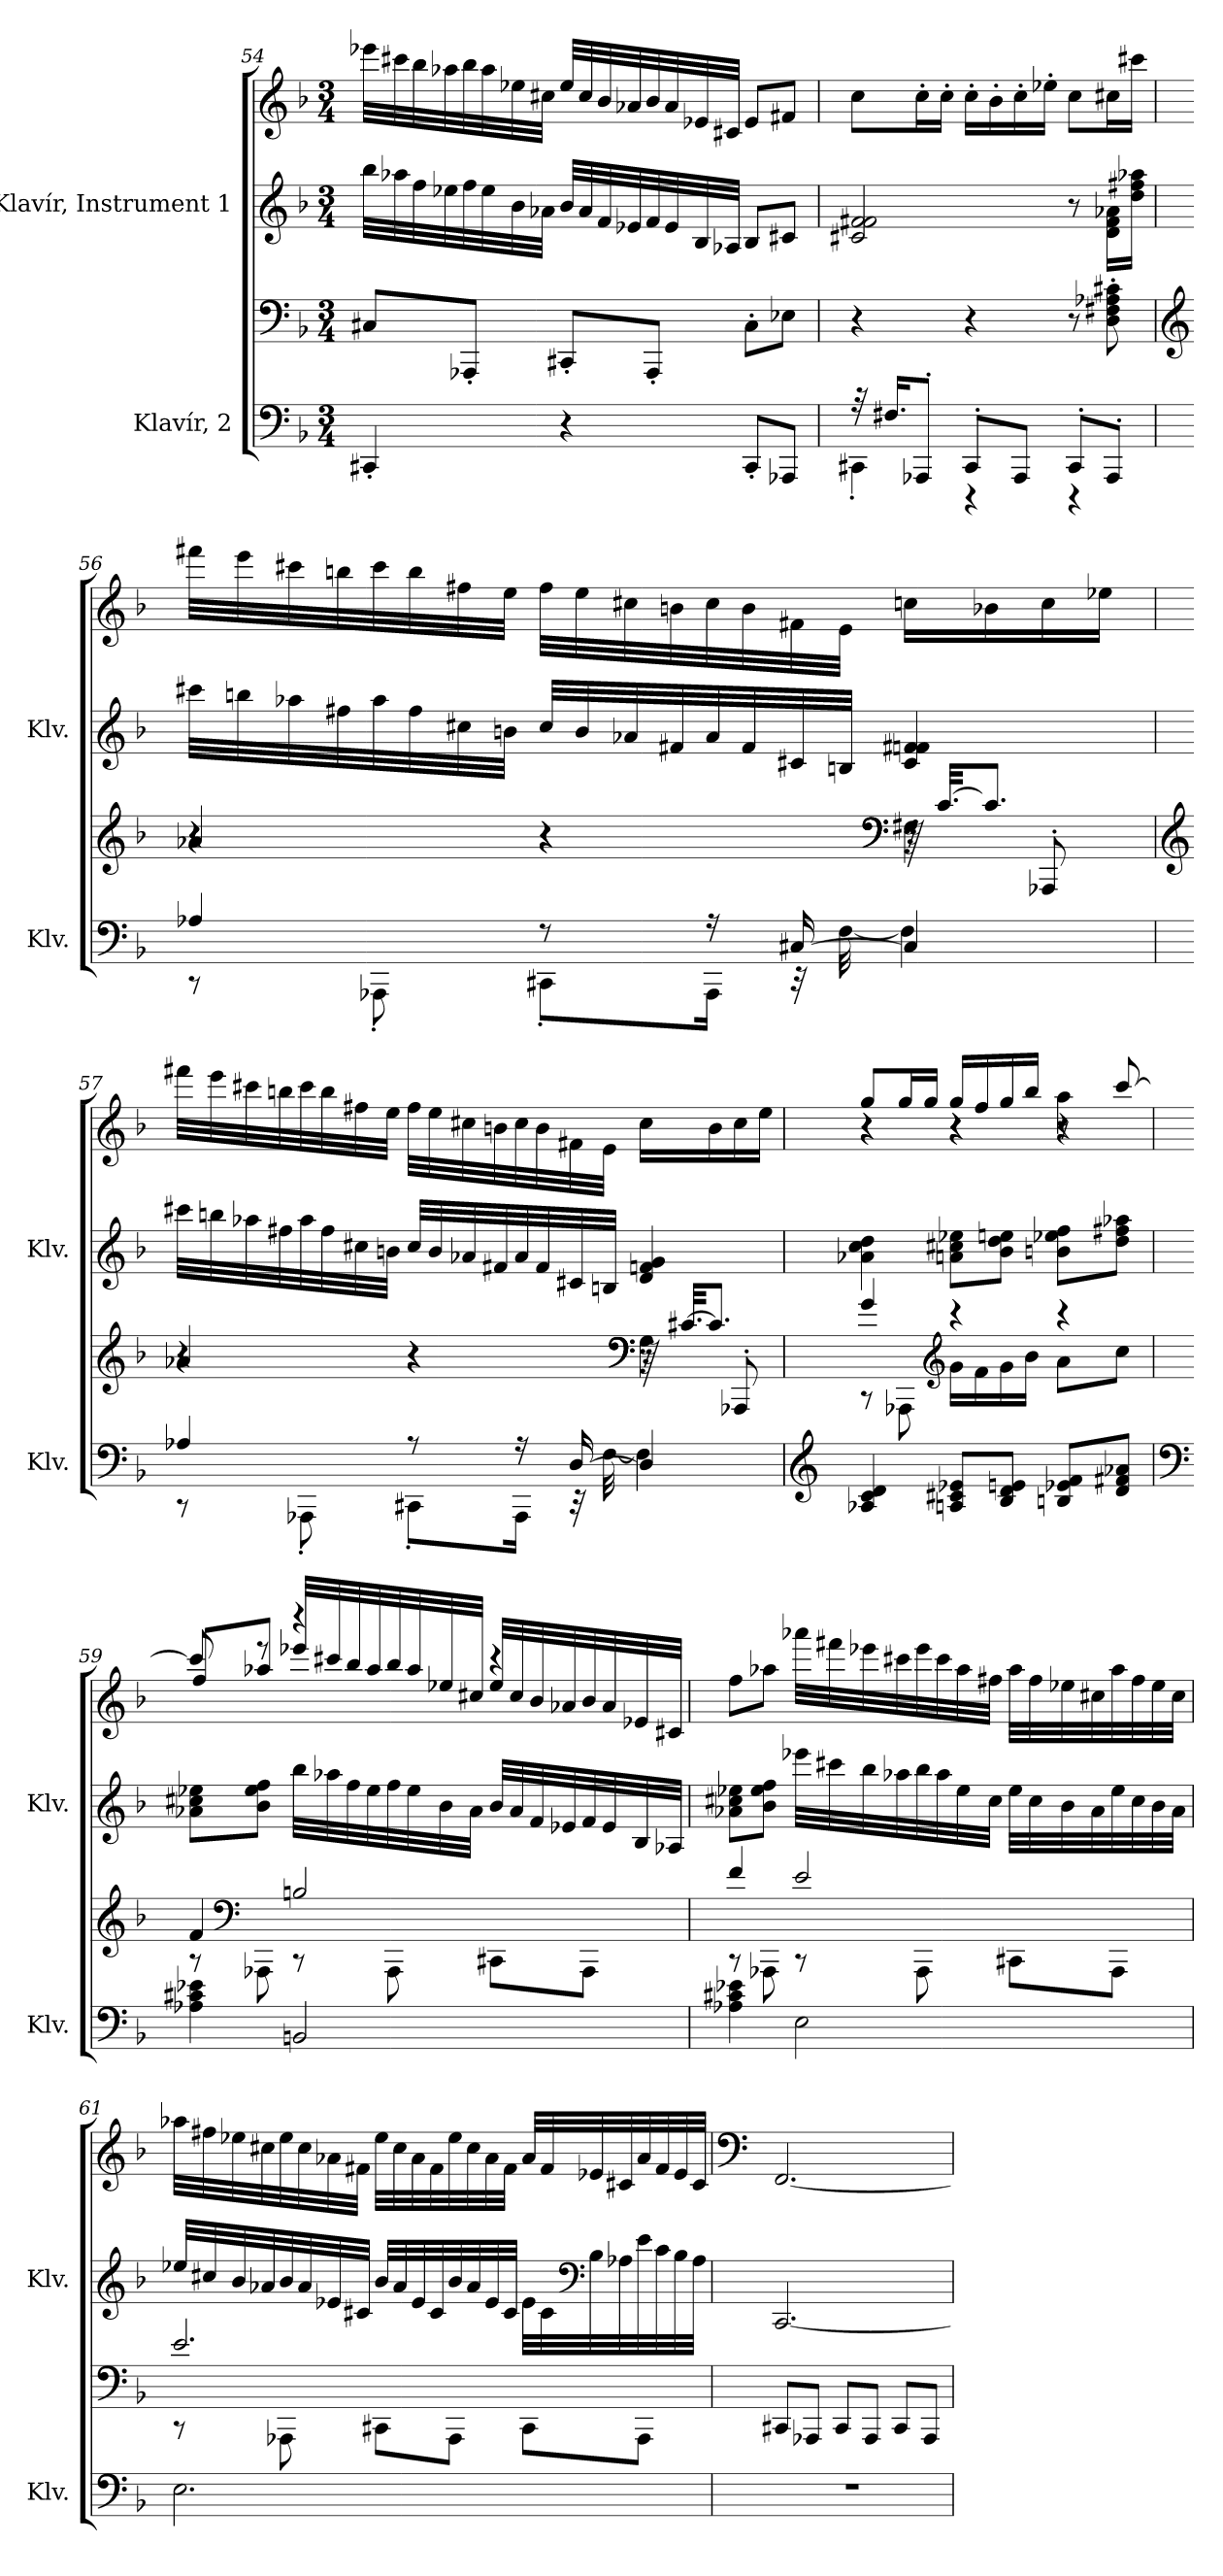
**kern	**kern	**kern	**kern
*part2	*part2	*part1	*part1
*staff4	*staff3	*staff2	*staff1
*I"Klavír, 2	*	*I"Klavír, Instrument  1	*
*I'Klv.	*	*I'Klv.	*
*clefF4	*clefF4	*clefG2	*clefG2
*k[b-]	*k[b-]	*k[b-]	*k[b-]
*M3/4	*M3/4	*M3/4	*M3/4
*MM45	*MM45	*MM45	*MM45
=54	=54	=54	=54
4CC#X'/	8C#X/L	32bb-\LLL	32eee-X\LLL
*	*	*	*MM55
.	.	32aa-X\	32ccc#X\
*	*	*	*MM60
.	.	32ff\	32bb-\
.	.	32ee-X\	32aa-X\
.	8AAA-X'/J	32ff\	32bb-\
.	.	32ee-\	32aa-\
.	.	32b-\	32ee-X\
.	.	32a-X\JJJ	32cc#X\JJJ
4r	8CC#X'/L	32b-/LLL	32ee-/LLL
.	.	32a-/	32cc#/
.	.	32f/	32b-/
.	.	32e-X/	32a-X/
.	8AAA-'/J	32f/	32b-/
.	.	32e-/	32a-/
.	.	32B-/	32e-X/
.	.	32A-X/JJJ	32c#X/JJJ
*	*	*	*MM50
8CC#'/L	8C#'\L	8B-/L	8e-/L
*	*	*	*MM55
8AAA-X/J	8E-X\J	8c#X/J	8f#X/J
!!LO:LB:g=z
=55	=55	=55	=55
*	*	*	*MM55
*^	*	*	*
32r	4CC#X'\	4r	2c#X/ 2f/ 2f#X/	8cc\L
16.F#X/KL	.	.	.	.
8AAA-X'/J	.	.	.	16cc'\L
.	.	.	.	16cc'\JJ
8CC#'/L	4r	4r	.	16cc'\LL
.	.	.	.	16b-'\
8AAA-/J	.	.	.	16cc'\
.	.	.	.	16ee-X'\JJ
8CC#'/L	4r	8r	8r	8cc\L
8AAA-'/J	.	8D\' 8F#X\' 8A-X\' 8c#X\'	16d\ 16f#\ 16a-X\LL	16cc#X\L
*	*	*	*	*MM40
.	.	.	16dd\ 16ff#X\ 16aa-X\JJ	16ccc#X\JJ
!!LO:PB:g=z
=56	=56	=56	=56	=56
*	*	*clefG2	*	*
*	*	*	*	*MM50
*	*	*^	*	*
*	*	*	*^	*	*
4A-X/	8r	4r	4r	4a-X/	32ccc#X\LLL	32fff#X\LLL
*	*	*	*	*	*	*MM60
.	.	.	.	.	32bbn\	32eee\
.	.	.	.	.	32aa-X\	32ccc#X\
.	.	.	.	.	32ff#X\	32bbn\
.	8AAA-X'\	.	.	.	32aa-\	32ccc#\
.	.	.	.	.	32ff#\	32bb\
.	.	.	.	.	32cc#X\	32ff#X\
.	.	.	.	.	32bn\JJJ	32ee\JJJ
8r	8CC#X'\L	4r	4r	4r	32cc#/LLL	32ff#\LLL
.	.	.	.	.	32b/	32ee\
.	.	.	.	.	32a-X/	32cc#X\
.	.	.	.	.	32f#X/	32bn\
*	*	*	*	*	*	*MM65
16r	16AAA-\Jk	.	.	.	32a-/	32cc#\
.	.	.	.	.	32f#/	32b\
[16C#X/	32r	.	.	.	32c#X/	32f#X\
.	[32F\	.	.	.	32Bn/JJJ	32e\JJJ
*	*	*clefF4	*	*	*	*
4C#/]	4F\]	64r	4F#X\	8r	4c#/ 4fn/ 4f#X/	16ccn\LL
.	.	[32.c/KKL	.	.	.	.
.	.	8.c/J]	.	.	.	16b-X\
.	.	.	.	8AAA-X'/	.	16cc\
.	.	.	.	.	.	16ee-X\JJ
!!LO:LB:g=z
=57	=57	=57	=57	=57	=57	=57
*	*	*clefG2	*	*	*	*
*	*	*	*	*	*	*MM60
4A-X/	8r	4r	4r	4a-X/	32ccc#X\LLL	32fff#X\LLL
.	.	.	.	.	32bbn\	32eee\
.	.	.	.	.	32aa-X\	32ccc#X\
.	.	.	.	.	32ff#X\	32bbn\
.	8AAA-X'\	.	.	.	32aa-\	32ccc#\
.	.	.	.	.	32ff#\	32bb\
.	.	.	.	.	32cc#X\	32ff#X\
.	.	.	.	.	32bn\JJJ	32ee\JJJ
8r	8CC#X'\L	4r	4r	4r	32cc#/LLL	32ff#\LLL
.	.	.	.	.	32b/	32ee\
.	.	.	.	.	32a-X/	32cc#X\
.	.	.	.	.	32f#X/	32bn\
16r	16AAA-\Jk	.	.	.	32a-/	32cc#\
.	.	.	.	.	32f#/	32b\
[16D/	32r	.	.	.	32c#X/	32f#X\
.	[32F\	.	.	.	32Bn/JJJ	32e\JJJ
*	*	*clefF4	*	*	*	*
4D/]	4F\]	64r	4G\	8r	4d/ 4fn/ 4g/	16cc#\LL
.	.	[32.c#X/KKL	.	.	.	.
*	*	*	*	*	*	*MM70
.	.	8.c#/J]	.	.	.	16b\
.	.	.	.	8AAA-X'/	.	16cc#\
*	*	*	*	*	*	*MM50
.	.	.	.	.	.	16ee\JJ
*v	*v	*	*	*	*	*
*	*v	*v	*v	*	*
!!LO:LB:g=z
=58	=58	=58	=58
*clefG2	*	*	*
*	*	*	*MM60
*	*^	*	*^
*	*	*	*	*	*^
4A-X/ 4c/ 4d/	4g/	8r	4a-X\ 4cc\ 4dd\	4r	4r	8gg/L
.	.	8AAA-X\	.	.	.	16gg/L
.	.	.	.	.	.	16gg/JJ
*	*clefG2	*	*	*	*	*
8An/ 8c#X/ 8e-X/L	4r	16g\LL	8an\ 8cc#X\ 8ee-X\L	4r	4r	16gg/LL
.	.	16f\	.	.	.	16ff/
8B-/ 8d/ 8en/J	.	16g\	8b-\ 8dd\ 8een\J	.	.	16gg/
.	.	16b-\JJ	.	.	.	16bb-/JJ
8Bn/ 8e-X/ 8f/L	4r	8a\L	8bn\ 8ee-X\ 8ff\L	8r	4aa\	4r
*	*	*	*	*MM55	*	*
8d/ 8f#X/ 8a-X/J	.	8cc\J	8dd\ 8ff#X\ 8aa-X\J	[8ccc/	.	.
*	*	*	*	*v	*v	*v
!!LO:PB:g=z
=59	=59	=59	=59	=59
*clefF4	*	*	*	*
*	*	*	*	*MM60
*	*	*	*	*^
4A-X\ 4c#X\ 4e-X\	4f/	8r	8a-X\ 8cc#X\ 8ee-X\L	8ccc/]	8ff/L
*	*clefF4	*	*	*	*
.	.	8AAA-X\	8b-\ 8ee-\ 8ff\J	8r	8aa-X/J
*	*	*	*	*MM65	*
2BBn/	2Bn/	8r	32bb-\LLL	4r	32eee-X/LLL
.	.	.	32aa-X\	.	32ccc#X/
.	.	.	32ff\	.	32bb-/
.	.	.	32ee-\	.	32aa-/
.	.	8AAA-\	32ff\	.	32bb-/
.	.	.	32ee-\	.	32aa-/
.	.	.	32b-\	.	32ee-X/
.	.	.	32a-\JJJ	.	32cc#X/JJJ
.	.	8CC#X\L	32b-/LLL	4r	32ee-/LLL
.	.	.	32a-/	.	32cc#/
.	.	.	32f/	.	32b-/
.	.	.	32e-X/	.	32a-X/
.	.	8AAA-\J	32f/	.	32b-/
.	.	.	32e-/	.	32a-/
.	.	.	32B-/	.	32e-X/
*	*	*	*	*MM50	*
.	.	.	32A-X/JJJ	.	32c#X/JJJ
*	*	*	*	*v	*v
!!LO:LB:g=z
=60	=60	=60	=60	=60
*	*	*	*	*MM65
4A-X\ 4c#X\ 4e-X\	4f/	8r	8a-X\ 8cc#X\ 8ee-X\L	8ff\L
.	.	8AAA-X\	8b-\ 8ee-\ 8ff\J	8aa-X\J
*	*	*	*	*MM70
2E\	2e/	8r	32eee-X\LLL	32aaa-X\LLL
.	.	.	32ccc#X\	32fff#X\
.	.	.	32bb-\	32eee-X\
.	.	.	32aa-X\	32ccc#X\
.	.	8AAA-\	32bb-\	32eee-\
.	.	.	32aa-\	32ccc#\
.	.	.	32ee-\	32aa-\
.	.	.	32cc#\JJJ	32ff#X\JJJ
.	.	8CC#X\L	32ee-\LLL	32aa-\LLL
.	.	.	32cc#\	32ff#\
.	.	.	32b-\	32ee-X\
.	.	.	32a-\	32cc#X\
.	.	8AAA-\J	32ee-\	32aa-\
.	.	.	32cc#\	32ff#\
.	.	.	32b-\	32ee-\
.	.	.	32a-\JJJ	32cc#\JJJ
!!LO:LB:g=z
=61	=61	=61	=61	=61
*	*	*	*	*MM65
2.E\	2.e/	8r	32ee-X/LLL	32aa-X\LLL
.	.	.	32cc#X/	32ff#X\
*	*	*	*	*MM70
.	.	.	32b-/	32ee-X\
.	.	.	32a-X/	32cc#X\
.	.	8AAA-X\	32b-/	32ee-\
.	.	.	32a-/	32cc#\
.	.	.	32e-X/	32a-X\
.	.	.	32c#X/JJJ	32f#X\JJJ
.	.	8CC#X\L	32b-/LLL	32ee-\LLL
.	.	.	32a-/	32cc#\
.	.	.	32e-/	32a-\
.	.	.	32c#/	32f#\
.	.	8AAA-\J	32b-/	32ee-\
.	.	.	32a-/	32cc#\
.	.	.	32e-/	32a-\
.	.	.	32c#/JJJ	32f#\JJJ
.	.	8CC#\L	32e-\LLL	32a-/LLL
.	.	.	32c#\	32f#/
*	*	*	*clefF4	*
.	.	.	32B-\	32e-X/
.	.	.	32A-X\	32c#X/
.	.	8AAA-\J	32e-\	32a-/
.	.	.	32c#\	32f#/
.	.	.	32B-\	32e-/
.	.	.	32A-\JJJ	32c#/JJJ
*	*v	*v	*	*
=62	=62	=62	=62
*	*	*	*clefF4
2.r	8CC#X/L	[2.CC/	[2.FF/
.	8AAA-X/J	.	.
.	8CC#/L	.	.
.	8AAA-/J	.	.
.	8CC#/L	.	.
.	8AAA-/J	.	.
=	=	=	=
*-	*-	*-	*-
